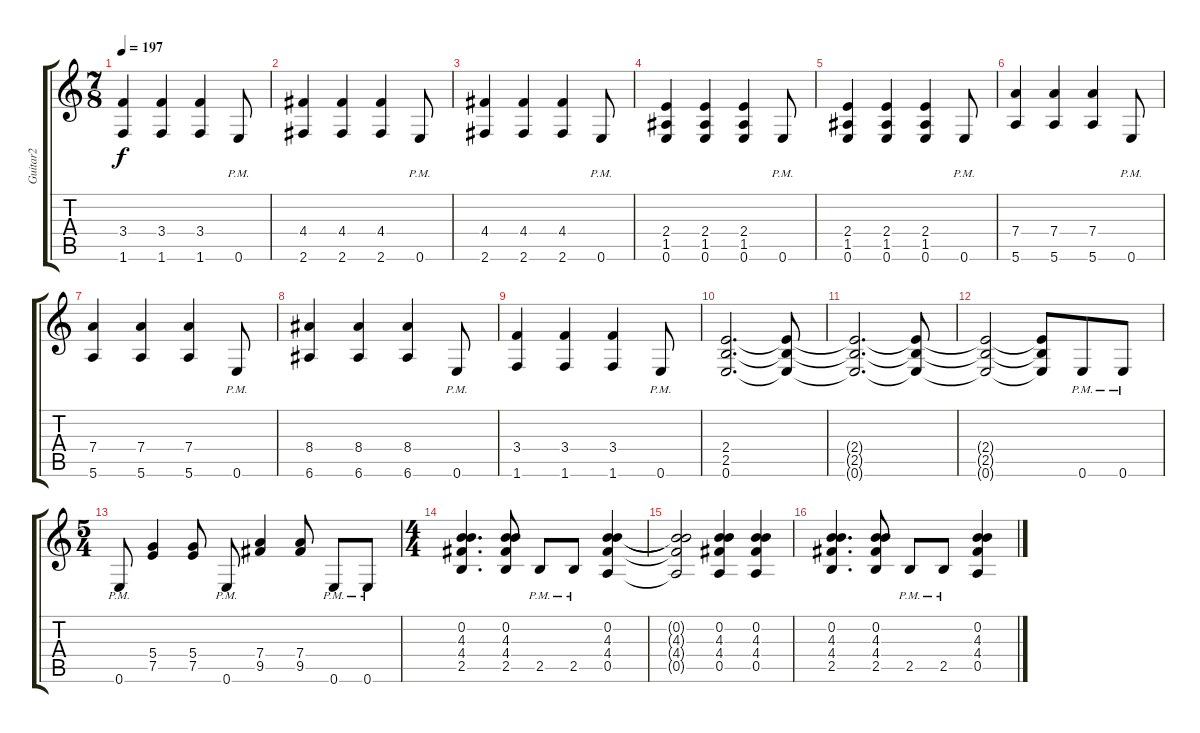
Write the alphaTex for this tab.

\track ("Guitar2" "Guitar2") {instrument distortionguitar}
\staff {score tabs}
\tuning (E4 B3 G3 D3 A2 E2) {hide}
\ts (7 8)
\tempo 197
\clef g2
\ks c
(3.4 1.6).4{dy f} (3.4 1.6).4 (3.4 1.6).4 0.6{pm}.8 |
(4.4 2.6).4 (4.4 2.6).4 (4.4 2.6).4 0.6{pm}.8 |
(4.4 2.6).4 (4.4 2.6).4 (4.4 2.6).4 0.6{pm}.8 |
(2.4 1.5 0.6).4 (2.4 1.5 0.6).4 (2.4 1.5 0.6).4 0.6{pm}.8 |
(2.4 1.5 0.6).4 (2.4 1.5 0.6).4 (2.4 1.5 0.6).4 0.6{pm}.8 |
(7.4 5.6).4 (7.4 5.6).4 (7.4 5.6).4 0.6{pm}.8 |
(7.4 5.6).4 (7.4 5.6).4 (7.4 5.6).4 0.6{pm}.8 |
(8.4 6.6).4 (8.4 6.6).4 (8.4 6.6).4 0.6{pm}.8 |
(3.4 1.6).4 (3.4 1.6).4 (3.4 1.6).4 0.6{pm}.8 |
(2.4 2.5 0.6).2{d} (2.4{t} 2.5{t} 0.6{t}).8 |
(2.4{t} 2.5{t} 0.6{t}).2{d} (2.4{t} 2.5{t} 0.6{t}).8 |
(2.4{t} 2.5{t} 0.6{t}).2 (2.4{t} 2.5{t} 0.6{t}).8 0.6{pm}.8 0.6{pm}.8 |
\ts (5 4)
0.6{pm}.8 (5.4 7.5).4 (5.4 7.5).8 0.6{pm}.8 (7.4 9.5).4 (7.4 9.5).8 0.6{pm}.8 0.6{pm}.8 |
\ts (4 4)
(0.2 4.3 4.4 2.5).4{d} (0.2 4.3 4.4 2.5).8 2.5{pm}.8 2.5{pm}.8 (0.2 4.3 4.4 0.5).4 |
(0.2{t} 4.3{t} 4.4{t} 0.5{t}).2 (0.2 4.3 4.4 0.5).4 (0.2 4.3 4.4 0.5).4 |
(0.2 4.3 4.4 2.5).4{d} (0.2 4.3 4.4 2.5).8 2.5{pm}.8 2.5{pm}.8 (0.2 4.3 4.4 0.5).4
